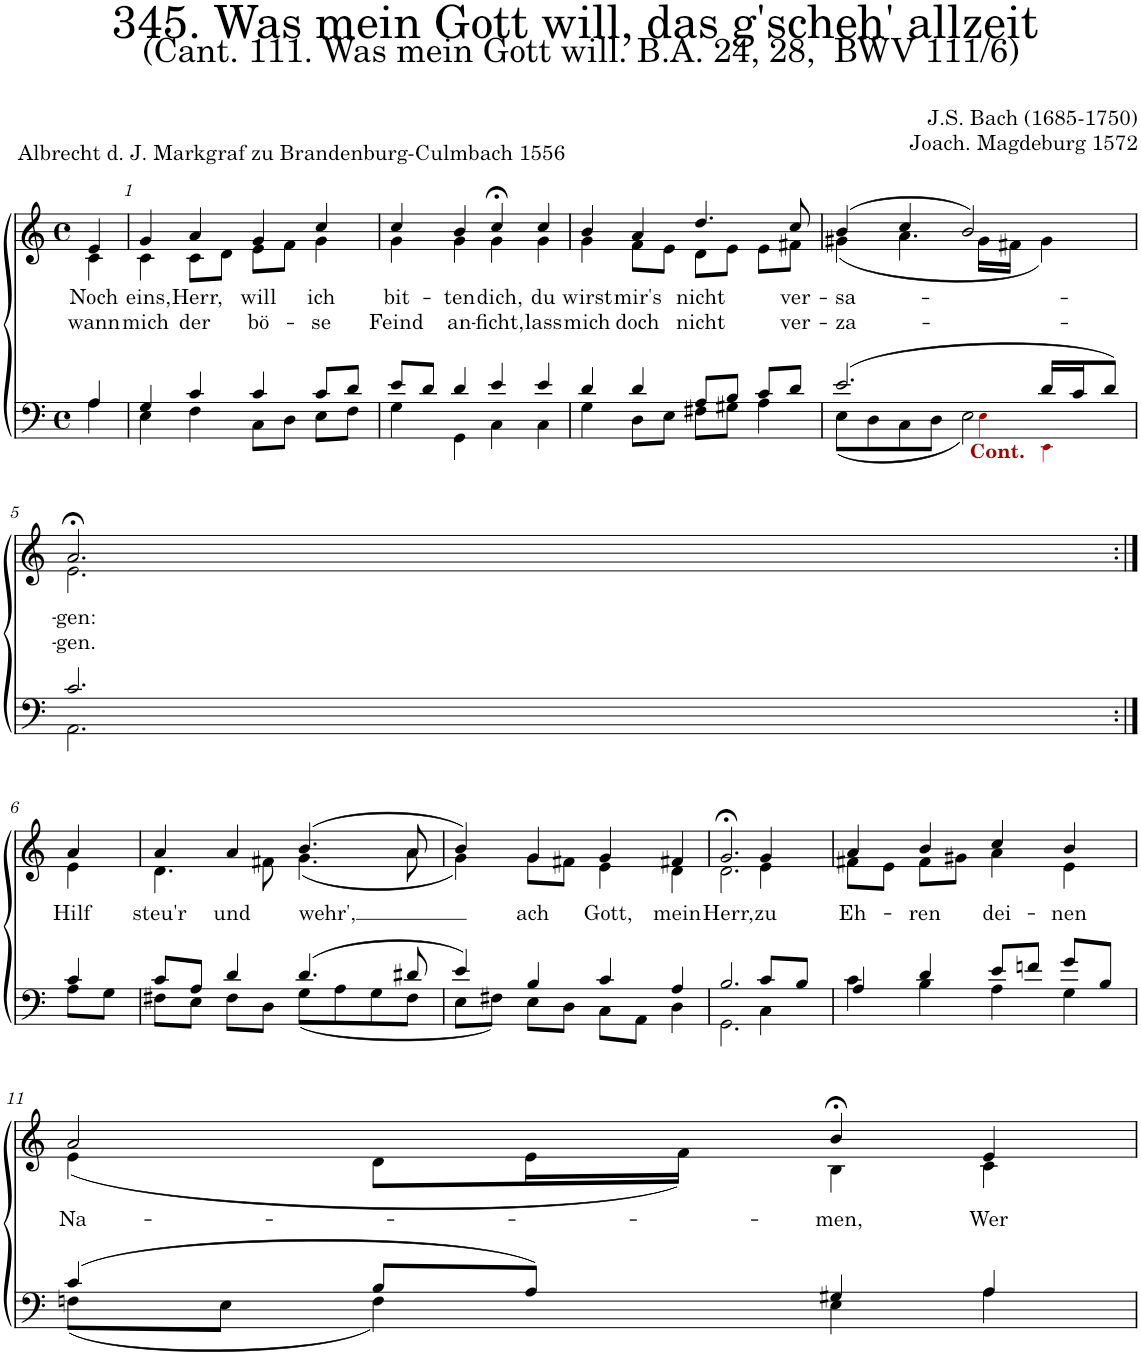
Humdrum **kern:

**kern	**kern	**text	**text
*part2	*part1	*part1	*part1
*staff2	*staff1	*staff1	*staff1
*I"Tenor/Bass	*I"Soprano/Alto	*	*
*clefF4	*clefG2	*	*
*k[]	*k[]	*	*
*M4/4	*M4/4	*	*
*met(c)	*met(c)	*	*
=	=	=	=
*^	*	*	*
!	!	!	!LO:LY:b	!LO:LY:b
*	*	*^	*	*
4A/	4A\	4e/	4c\	Noch	wann
=1	=1	=1	=1	=1	=1
!	!	!	!	!LO:LY:b	!LO:LY:b
4G/	4E\	4g/	4c\	eins,	mich
!	!	!	!	!LO:LY:b	!LO:LY:b
4c/	4F\	4a/	8c\L	Herr,	der
.	.	.	8d\J	.	.
!	!	!	!	!LO:LY:b	!LO:LY:b
4c/	8C\L	4g/	8e\L	will	bö-
.	8D\J	.	8f\J	.	.
!	!	!	!	!LO:LY:b	!LO:LY:b
8c/L	8E\L	4cc/	4g\	ich	-se
8d/J	8F\J	.	.	.	.
=2	=2	=2	=2	=2	=2
!	!	!	!	!LO:LY:b	!LO:LY:b
8e/L	4G\	4cc/	4g\	bit-	Feind
8d/J	.	.	.	.	.
!	!	!	!	!LO:LY:b	!LO:LY:b
4d/	4GG\	4b/	4g\	-ten	an-
!	!	!	!	!LO:LY:b	!LO:LY:b
4e/	4C\	4cc;<,/	4g\	dich,	-ficht,
!	!	!	!	!LO:LY:b	!LO:LY:b
4e/	4C\	4cc/	4g\	du	lass
=3	=3	=3	=3	=3	=3
!	!	!	!	!LO:LY:b	!LO:LY:b
4d/	4G\	4b/	4g\	wirst	mich
!	!	!	!	!LO:LY:b	!LO:LY:b
4d/	8D\L	4a/	8f\L	mir's	doch
.	8E\J	.	8e\J	.	.
!	!	!	!	!LO:LY:b	!LO:LY:b
8A/L	8F#X\L	4.dd/	8d\L	nicht	nicht
8B/J	8G#X\J	.	8e\J	.	.
8c/L	4A\	.	8e\L	.	.
!	!	!	!	!LO:LY:b	!LO:LY:b
8d/J	.	8cc/	8f#X\J	ver-	ver-
=4	=4	=4	=4	=4	=4
*	*^	*	*	*	*
!	!	!	!	!	!LO:LY:b	!LO:LY:b
(2.e/	(8E\L	2ryy	(4b/	(4g#X\	-sa-	-za-
.	8D\	.	.	.	.	.
.	8C\	.	4cc/	4.a\	.	.
.	8D\J	.	.	.	.	.
!	!LO:TX:b:B:color=#A40000:t=Cont.	!	!	!	!	!
.	2E\)	4Ei\	2b/)	.	.	.
.	.	.	.	16g#\LL	.	.
.	.	.	.	16f#X\JJ	.	.
16d/LL	.	4EEi\	.	4g#\)	.	.
16c/J	.	.	.	.	.	.
8d/J)	.	.	.	.	.	.
*	*v	*v	*	*	*	*
!!LO:LB:g=z	!!
=5	=5	=5	=5	=5	=5
!	!	!	!	!LO:LY:b	!LO:LY:b
2.c/	2.AA\	2.a;<,/	2.e\	-gen:	-gen.
!!LO:LB:g=z	!!
=6:|!	=6:|!	=6:|!	=6:|!	=6:|!	=6:|!
!	!	!	!	!LO:LY:b	!
4c/	8A\L	4a/	4e\	Hilf	.
.	8G\J	.	.	.	.
=7	=7	=7	=7	=7	=7
!	!	!	!	!LO:LY:b	!
8c/L	8F#X\L	4a/	4.d\	steu'r	.
8A/J	8E\J	.	.	.	.
!	!	!	!	!LO:LY:b	!
4d/	8F#\L	4a/	.	und	.
.	8D\J	.	8f#X\	.	.
!	!	!	!	!LO:LY:b	!
(4.d/	(8G\L	(4.b/	(4.g\	wehr',	.
.	8A\	.	.	.	.
.	8G\	.	.	.	.
8d#X/	8F#\J	8a/	8a\	.	.
=8	=8	=8	=8	=8	=8
4e/)	8E\L	4b/)	4g\)	.	.
.	8F#X\J)	.	.	.	.
!	!	!	!	!LO:LY:b	!
4B/	8E\L	4g/	8g\L	ach	.
.	8D\J	.	8f#X\J	.	.
!	!	!	!	!LO:LY:b	!
4c/	8C\L	4g/	4e\	Gott,	.
.	8AA\J	.	.	.	.
!	!	!	!	!LO:LY:b	!
4A/	4D\	4f#X/	4d\	mein	.
=9	=9	=9	=9	=9	=9
!	!	!	!	!LO:LY:b	!
2.B/	2.GG\	2.g;<,/	2.d\	Herr,	.
!	!	!	!	!LO:LY:b	!
8c/L	4C\	4g/	4e\	zu	.
8B/J	.	.	.	.	.
=10	=10	=10	=10	=10	=10
!	!	!	!	!LO:LY:b	!
4A/	4c\	4a/	8f#X\L	Eh-	.
.	.	.	8e\J	.	.
!	!	!	!	!LO:LY:b	!
4d/	4B\	4b/	8f#\L	-ren	.
.	.	.	8g#X\J	.	.
!	!	!	!	!LO:LY:b	!
8e/L	4A\	4cc/	4a\	dei-	.
8fn/J	.	.	.	.	.
!	!	!	!	!LO:LY:b	!
8g/L	4G\	4b/	4e\	-nen	.
8B/J	.	.	.	.	.
!!LO:LB:g=z	!!
=11	=11	=11	=11	=11	=11
!	!	!	!	!LO:LY:b	!
(4c/	(8Fn\L	2a/	(4e\	Na-	.
.	8E\J	.	.	.	.
8B/L	4F\)	.	8d\L	.	.
8A/J)	.	.	16e\L	.	.
.	.	.	16f\JJ)	.	.
!	!	!	!	!LO:LY:b	!
4G#X/	4E\	4b;<,/	4B\	-men,	.
!	!	!	!	!LO:LY:b	!
4A/	4A\	4e/	4c\	Wer	.
*v	*v	*	*	*	*
*	*v	*v	*	*
=	=	=	=
*-	*-	*-	*-
